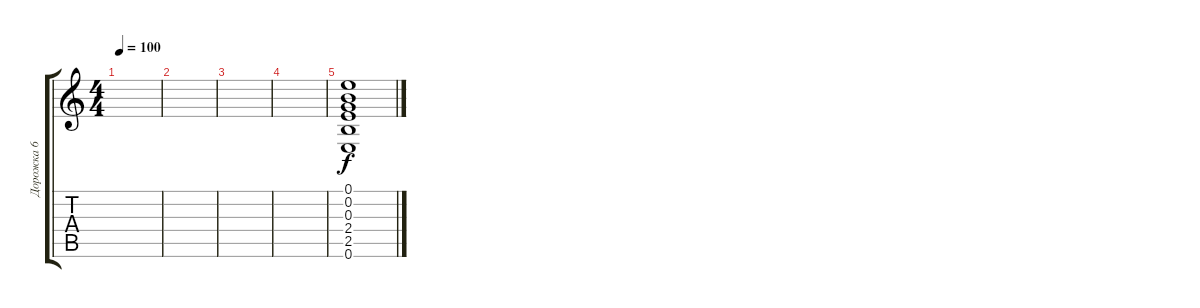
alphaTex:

\track ("Дорожка 6" "Дорожка 6") {instrument acousticguitarsteel}
\staff {score tabs}
\tuning (E4 B3 G3 D3 A2 E2) {hide}
\ts (4 4)
\tempo 100
\clef g2
\ks c
|
|
|
|
(0.1 0.2 0.3 2.4 2.5 0.6).1
